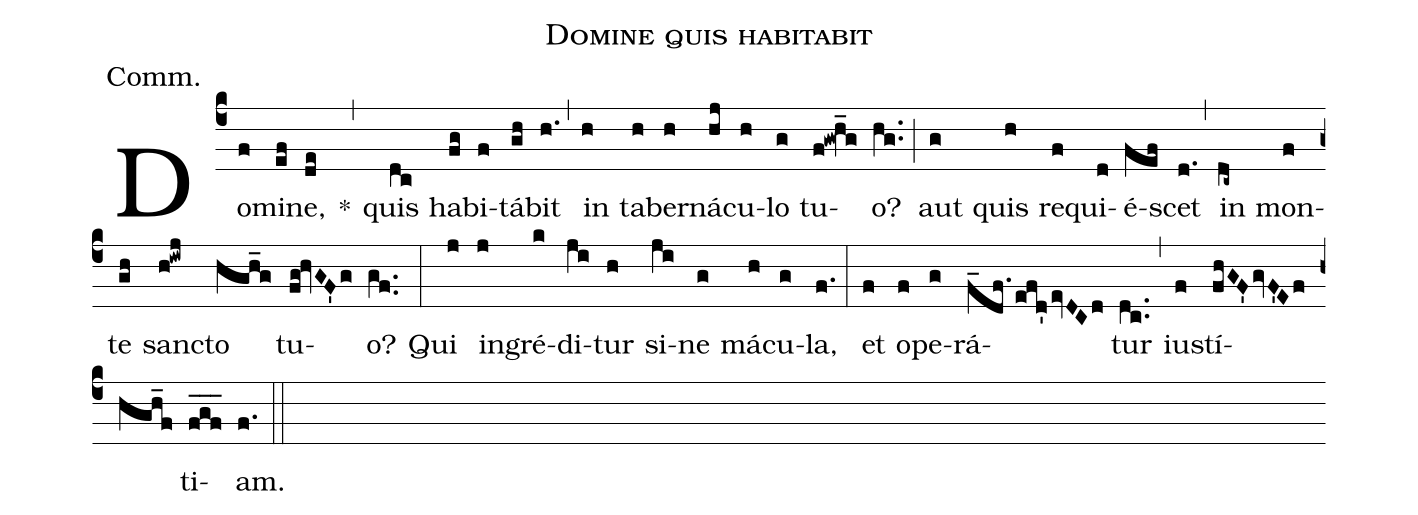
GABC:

name:Domine quis habitabit;
annotation:Comm.;
mode:6;
office-part:Communion;
%%
(c4) Do(f)mi(ef)ne,(de) *(,) quis(dc) ha(fg)bi(f)tá(gh)bit(h.) (,) in(h) ta(h)ber(h)ná(hj)cu(h)lo(g) tu(f!gw!h_g)o?(hg..) (;) aut(g) quis(h) re(f)qui(d)é(fef)scet(d.) (,) in(dc~) mon(f)te(gh) sanc(h!iwj)to(hgh_g) tu(fg!hvGF'g)o?(gf..) (:) Qui(j) in(j)gré(k)di(ji)tur(h) si(ji)ne(g) má(h)cu(g)la,(f.) (:) et(f) o(f)pe(g)rá(f_df./efd'evDCd)tur(dc..) (,) iu(f)stí(fhGF'gvF'Ef//hgh_f)ti(fgf___)am.(f.) (::)
